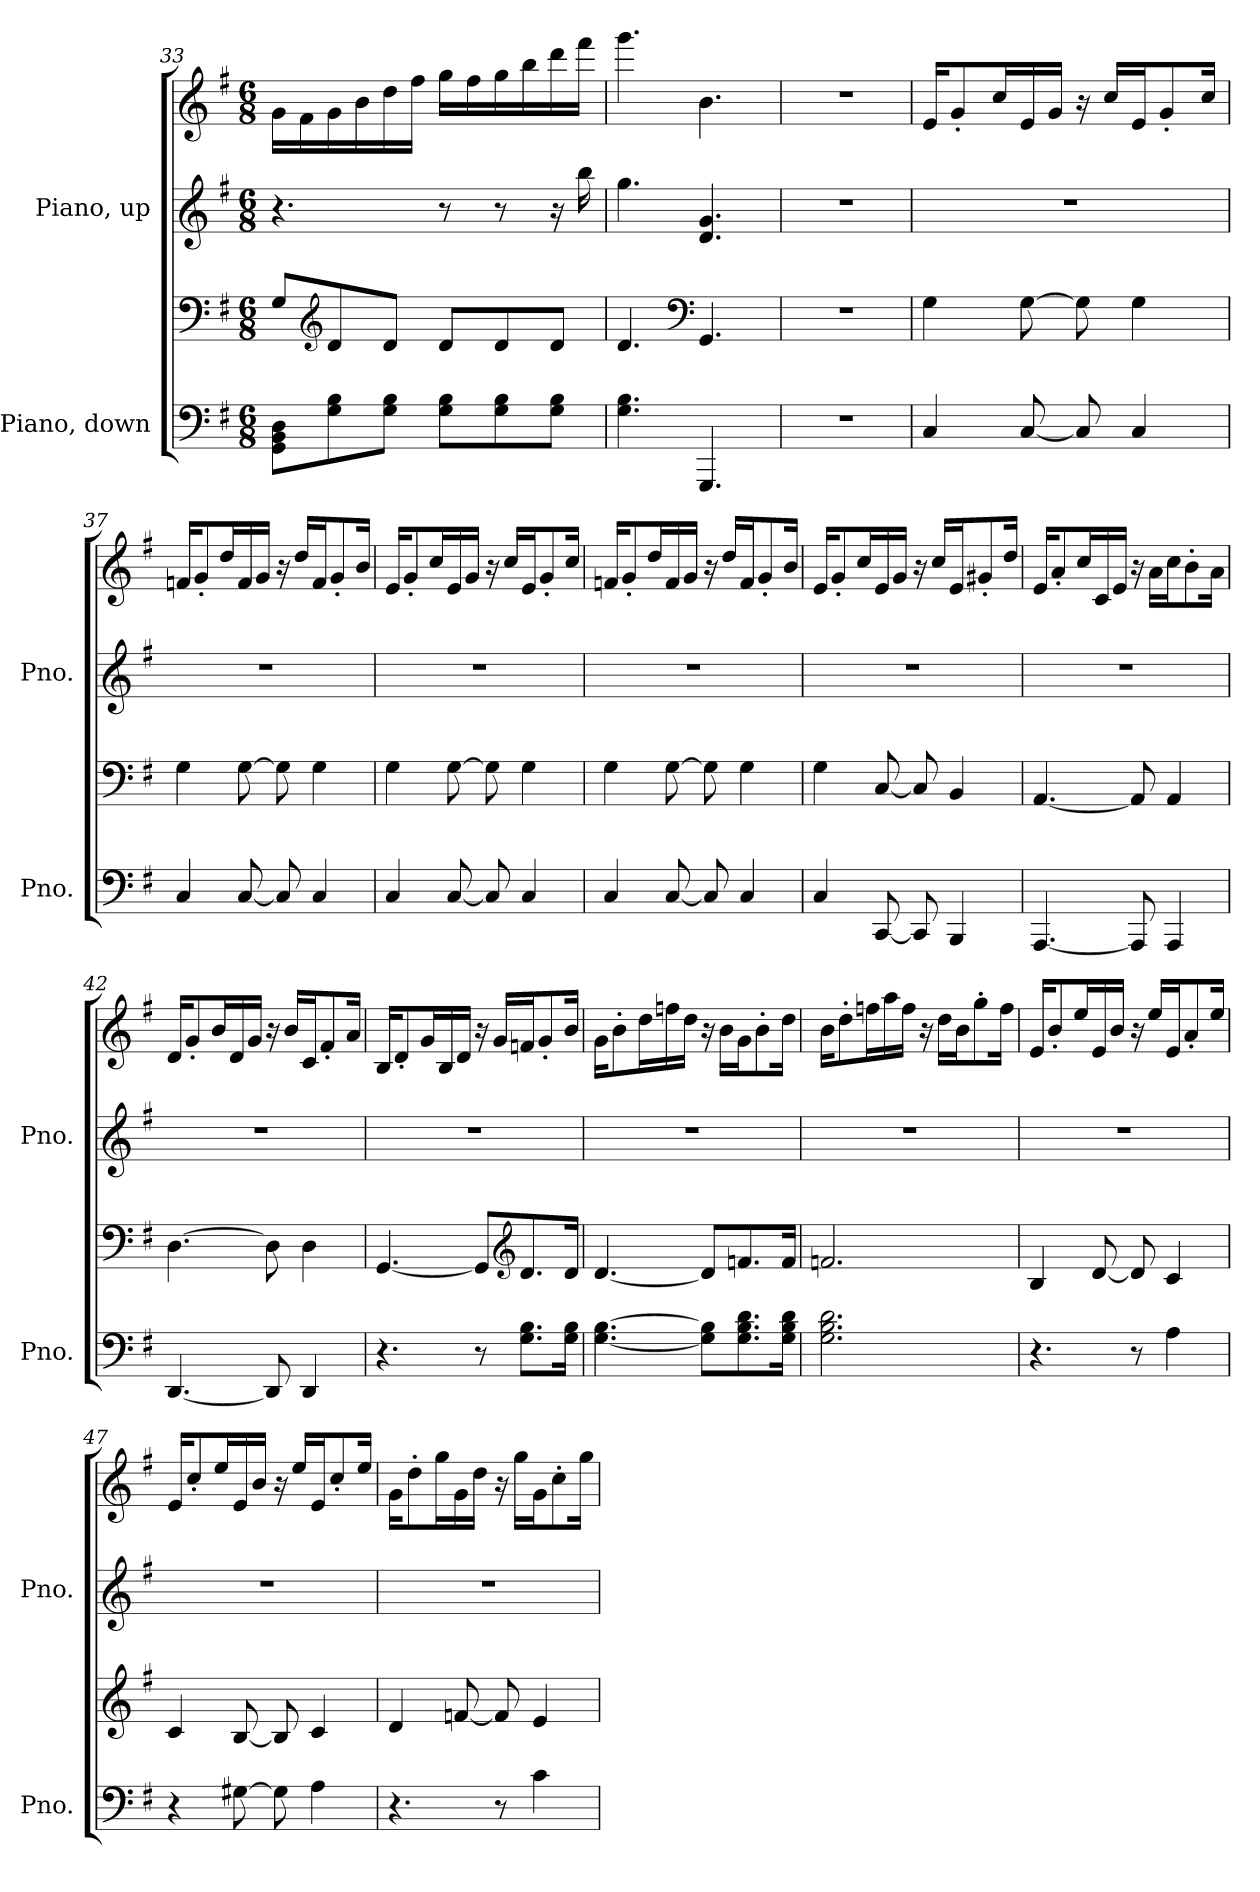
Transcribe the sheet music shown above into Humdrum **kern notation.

**kern	**kern	**kern	**kern
*part2	*part2	*part1	*part1
*staff4	*staff3	*staff2	*staff1
*I"Piano, down	*	*I"Piano, up	*
*I'Pno.	*	*I'Pno.	*
*clefF4	*clefF4	*clefG2	*clefG2
*k[f#]	*k[f#]	*k[f#]	*k[f#]
*M6/8	*M6/8	*M6/8	*M6/8
=33	=33	=33	=33
8GG\ 8BB\ 8D\L	8G/L	4.r	16g\LL
.	.	.	16f#\
*	*clefG2	*	*
8G\ 8B\	8d/	.	16g\
.	.	.	16b\
8G\ 8B\J	8d/J	.	16dd\
.	.	.	16ff#\JJ
8G\ 8B\L	8d/L	8r	16gg\LL
.	.	.	16ff#\
8G\ 8B\	8d/	8r	16gg\
.	.	.	16bb\
8G\ 8B\J	8d/J	16r	16ddd\
.	.	16bb\	16fff#\JJ
=34	=34	=34	=34
4.G\ 4.B\	4.d/	4.gg\	4.ggg\
*	*clefF4	*	*
4.GGG/	4.GG/	4.d/ 4.g/	4.b\
=35	=35	=35	=35
2.r	2.r	2.r	2.r
!!LO:LB:g=z
=36	=36	=36	=36
4C/	4G\	2.r	16e/KL
.	.	.	8g'/
.	.	.	16cc/L
[8C/	[8G\	.	16e/
.	.	.	16g/JJ
8C/]	8G\]	.	16r
.	.	.	16cc/LL
4C/	4G\	.	16e/J
.	.	.	8g'/
.	.	.	16cc/Jk
=37	=37	=37	=37
4C/	4G\	2.r	16fn/KL
.	.	.	8g'/
.	.	.	16dd/L
[8C/	[8G\	.	16f/
.	.	.	16g/JJ
8C/]	8G\]	.	16r
.	.	.	16dd/LL
4C/	4G\	.	16f/J
.	.	.	8g'/
.	.	.	16b/Jk
=38	=38	=38	=38
4C/	4G\	2.r	16e/KL
.	.	.	8g'/
.	.	.	16cc/L
[8C/	[8G\	.	16e/
.	.	.	16g/JJ
8C/]	8G\]	.	16r
.	.	.	16cc/LL
4C/	4G\	.	16e/J
.	.	.	8g'/
.	.	.	16cc/Jk
=39	=39	=39	=39
4C/	4G\	2.r	16fn/KL
.	.	.	8g'/
.	.	.	16dd/L
[8C/	[8G\	.	16f/
.	.	.	16g/JJ
8C/]	8G\]	.	16r
.	.	.	16dd/LL
4C/	4G\	.	16f/J
.	.	.	8g'/
.	.	.	16b/Jk
!!LO:PB:g=z
=40	=40	=40	=40
4C/	4G\	2.r	16e/KL
.	.	.	8g'/
.	.	.	16cc/L
[8CC/	[8C/	.	16e/
.	.	.	16g/JJ
8CC/]	8C/]	.	16r
.	.	.	16cc/LL
4BBB/	4BB/	.	16e/J
.	.	.	8g#X'/
.	.	.	16dd/Jk
=41	=41	=41	=41
[4.AAA/	[4.AA/	2.r	16e/KL
.	.	.	8a'/
.	.	.	16cc/L
.	.	.	16c/
.	.	.	16e/JJ
8AAA/]	8AA/]	.	16r
.	.	.	16a\LL
4AAA/	4AA/	.	16cc\J
.	.	.	8b'\
.	.	.	16a\Jk
=42	=42	=42	=42
[4.DD/	[4.D\	2.r	16d/KL
.	.	.	8g'/
.	.	.	16b/L
.	.	.	16d/
.	.	.	16g/JJ
8DD/]	8D\]	.	16r
.	.	.	16b/LL
4DD/	4D\	.	16c/J
.	.	.	8f#'/
.	.	.	16a/Jk
=43	=43	=43	=43
4.r	[4.GG/	2.r	16B/KL
.	.	.	8d'/
.	.	.	16g/L
.	.	.	16B/
.	.	.	16d/JJ
8r	8GG/L]	.	16r
.	.	.	16g/LL
*	*clefG2	*	*
8.G\ 8.B\L	8.d/	.	16fn/J
.	.	.	8g'/
16G\ 16B\Jk	16d/Jk	.	16b/Jk
!!LO:LB:g=z
=44	=44	=44	=44
[4.G\ [4.B\	[4.d/	2.r	16g\KL
.	.	.	8b'\
.	.	.	16dd\L
.	.	.	16ffn\
.	.	.	16dd\JJ
8G\] 8B\]L	8d/L]	.	16r
.	.	.	16b\LL
8.G\ 8.B\ 8.d\	8.fn/	.	16g\J
.	.	.	8b'\
16G\ 16B\ 16d\Jk	16f/Jk	.	16dd\Jk
=45	=45	=45	=45
2.G\ 2.B\ 2.d\	2.fn/	2.r	16b\KL
.	.	.	8dd'\
.	.	.	16ffn\L
.	.	.	16aa\
.	.	.	16ff\JJ
.	.	.	16r
.	.	.	16dd\LL
.	.	.	16b\J
.	.	.	8gg'\
.	.	.	16ff\Jk
=46	=46	=46	=46
4.r	4B/	2.r	16e/KL
.	.	.	8b'/
.	.	.	16ee/L
.	[8d/	.	16e/
.	.	.	16b/JJ
8r	8d/]	.	16r
.	.	.	16ee/LL
4A\	4c/	.	16e/J
.	.	.	8a'/
.	.	.	16ee/Jk
=47	=47	=47	=47
4r	4c/	2.r	16e/KL
.	.	.	8cc'/
.	.	.	16ee/L
[8G#X\	[8B/	.	16e/
.	.	.	16b/JJ
8G#\]	8B/]	.	16r
.	.	.	16ee/LL
4A\	4c/	.	16e/J
.	.	.	8cc'/
.	.	.	16ee/Jk
!!LO:LB:g=z
=48	=48	=48	=48
4.r	4d/	2.r	16g\KL
.	.	.	8dd'\
.	.	.	16gg\L
.	[8fn/	.	16g\
.	.	.	16dd\JJ
8r	8f/]	.	16r
.	.	.	16gg\LL
4c\	4e/	.	16g\J
.	.	.	8cc'\
.	.	.	16gg\Jk
=	=	=	=
*-	*-	*-	*-
